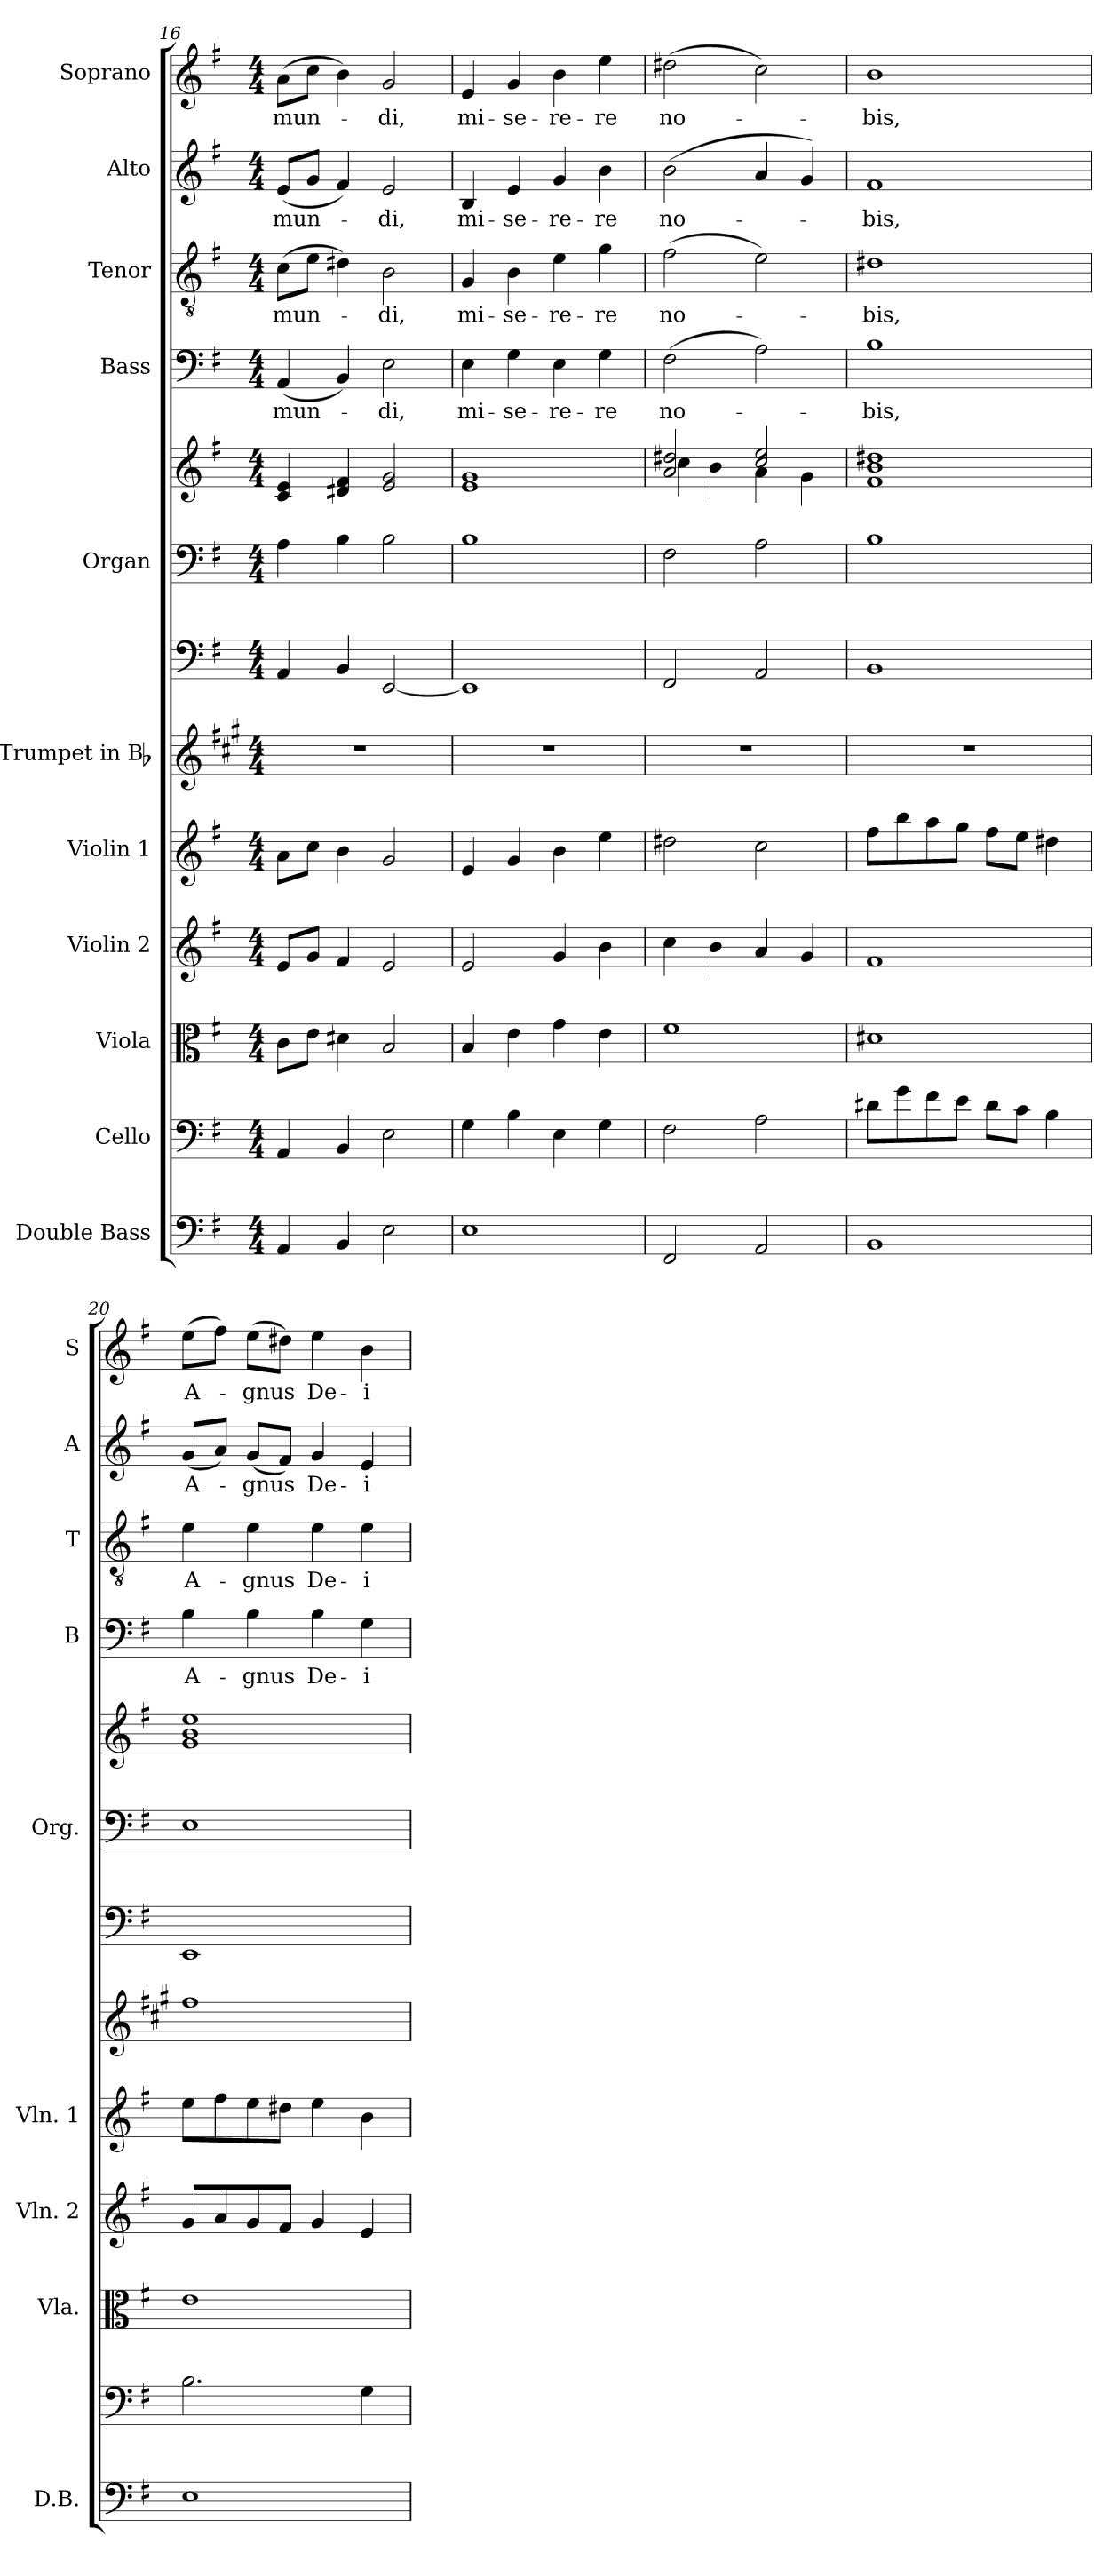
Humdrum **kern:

**kern	**kern	**kern	**kern	**kern	**kern	**kern	**kern	**kern	**kern	**text	**kern	**text	**kern	**text	**kern	**text
*part12	*part11	*part10	*part9	*part8	*part7	*part6	*part5	*part5	*part4	*part4	*part3	*part3	*part2	*part2	*part1	*part1
*staff13	*staff12	*staff11	*staff10	*staff9	*staff8	*staff7	*staff6	*staff5	*staff4	*staff4	*staff3	*staff3	*staff2	*staff2	*staff1	*staff1
*I"Double Bass	*I"Cello	*I"Viola	*I"Violin 2	*I"Violin 1	*I"Trumpet in Bb	*	*I"Organ	*	*I"Bass	*	*I"Tenor	*	*I"Alto	*	*I"Soprano	*
*I'D.B.	*	*I'Vla.	*I'Vln. 2	*I'Vln. 1	*	*	*I'Org.	*	*I'B	*	*I'T	*	*I'A	*	*I'S	*
*clefF4	*clefF4	*clefC3	*clefG2	*clefG2	*clefG2	*clefF4	*clefF4	*clefG2	*clefF4	*	*clefGv2	*	*clefG2	*	*clefG2	*
*ITrd7c12	*	*	*	*	*ITrd1c2	*	*	*	*	*	*	*	*	*	*	*
*k[f#]	*k[f#]	*k[f#]	*k[f#]	*k[f#]	*k[f#]	*k[f#]	*k[f#]	*k[f#]	*k[f#]	*	*k[f#]	*	*k[f#]	*	*k[f#]	*
*e:	*e:	*e:	*e:	*e:	*e:	*e:	*e:	*e:	*e:	*	*e:	*	*e:	*	*e:	*
*M4/4	*M4/4	*M4/4	*M4/4	*M4/4	*M4/4	*M4/4	*M4/4	*M4/4	*M4/4	*	*M4/4	*	*M4/4	*	*M4/4	*
=16	=16	=16	=16	=16	=16	=16	=16	=16	=16	=16	=16	=16	=16	=16	=16	=16
!	!	!	!	!	!	!	!	!	!	!LO:LY:b	!	!LO:LY:b	!	!LO:LY:b	!	!LO:LY:b
4AAA/	4AA/	8c\L	8e/L	8a\L	1r	4AA/	4A\	4c/ 4e/	(<4AA/	mun-	(>8c\L	mun-	(<8e/L	mun-	(>8a\L	mun-
.	.	8e\J	8g/J	8cc\J	.	.	.	.	.	.	8e\J	.	8g/J	.	8cc\J	.
4BBB/	4BB/	4d#X\	4f#/	4b\	.	4BB/	4B\	4d#X/ 4f#/	4BB/)	.	4d#X\)	.	4f#/)	.	4b\)	.
!	!	!	!	!	!	!	!	!	!	!LO:LY:b	!	!LO:LY:b	!	!LO:LY:b	!	!LO:LY:b
2EE\	2E\	2B/	2e/	2g/	.	[2EE/	2B\	2e/ 2g/	2E\	-di,	2B\	-di,	2e/	-di,	2g/	-di,
=17	=17	=17	=17	=17	=17	=17	=17	=17	=17	=17	=17	=17	=17	=17	=17	=17
!	!	!	!	!	!	!	!	!	!	!LO:LY:b	!	!LO:LY:b	!	!LO:LY:b	!	!LO:LY:b
1EE	4G\	4B/	2e/	4e/	1r	1EE]	1B	1e 1g	4E\	mi-	4G/	mi-	4B/	mi-	4e/	mi-
!	!	!	!	!	!	!	!	!	!	!LO:LY:b	!	!LO:LY:b	!	!LO:LY:b	!	!LO:LY:b
.	4B\	4e\	.	4g/	.	.	.	.	4G\	-se-	4B\	-se-	4e/	-se-	4g/	-se-
!	!	!	!	!	!	!	!	!	!	!LO:LY:b	!	!LO:LY:b	!	!LO:LY:b	!	!LO:LY:b
.	4E\	4g\	4g/	4b\	.	.	.	.	4E\	-re-	4e\	-re-	4g/	-re-	4b\	-re-
!	!	!	!	!	!	!	!	!	!	!LO:LY:b	!	!LO:LY:b	!	!LO:LY:b	!	!LO:LY:b
.	4G\	4e\	4b\	4ee\	.	.	.	.	4G\	-re	4g\	-re	4b\	-re	4ee\	-re
=18	=18	=18	=18	=18	=18	=18	=18	=18	=18	=18	=18	=18	=18	=18	=18	=18
*	*	*	*	*	*	*	*	*^	*	*	*	*	*	*	*	*
!	!	!	!	!	!	!	!	!	!	!	!LO:LY:b	!	!LO:LY:b	!	!LO:LY:b	!	!LO:LY:b
2FFF#/	2F#\	1f#	4cc\	2dd#X\	1r	2FF#/	2F#\	2a/ 2dd#X/	4cc\	(>2F#\	no-	(>2f#\	no-	(>2b\	no-	(>2dd#X\	no-
.	.	.	4b\	.	.	.	.	.	4b\	.	.	.	.	.	.	.	.
2AAA/	2A\	.	4a/	2cc\	.	2AA/	2A\	2cc/ 2ee/	4a\	2A\)	.	2e\)	.	4a/	.	2cc\)	.
.	.	.	4g/	.	.	.	.	.	4g\	.	.	.	.	4g/)	.	.	.
!!LO:PB:g=z
=19	=19	=19	=19	=19	=19	=19	=19	=19	=19	=19	=19	=19	=19	=19	=19	=19	=19
!	!	!	!	!	!	!	!	!	!	!	!LO:LY:b	!	!LO:LY:b	!	!LO:LY:b	!	!LO:LY:b
*	*	*	*	*	*	*	*	*v	*v	*	*	*	*	*	*	*	*
1BBB	8d#X\L	1d#X	1f#	8ff#\L	1r	1BB	1B	1f# 1b 1dd#X	1B	-bis,	1d#X	-bis,	1f#	-bis,	1b	-bis,
.	8g\	.	.	8bb\	.	.	.	.	.	.	.	.	.	.	.	.
.	8f#\	.	.	8aa\	.	.	.	.	.	.	.	.	.	.	.	.
.	8e\J	.	.	8gg\J	.	.	.	.	.	.	.	.	.	.	.	.
.	8d#\L	.	.	8ff#\L	.	.	.	.	.	.	.	.	.	.	.	.
.	8c\J	.	.	8ee\J	.	.	.	.	.	.	.	.	.	.	.	.
.	4B\	.	.	4dd#X\	.	.	.	.	.	.	.	.	.	.	.	.
=20	=20	=20	=20	=20	=20	=20	=20	=20	=20	=20	=20	=20	=20	=20	=20	=20
!	!	!	!	!	!	!	!	!	!	!LO:LY:b	!	!LO:LY:b	!	!LO:LY:b	!	!LO:LY:b
1EE	2.B\	1e	8g/L	8ee\L	1ee	1EE	1E	1g 1b 1ee	4B\	A-	4e\	A-	(<8g/L	A-	(>8ee\L	A-
.	.	.	8a/	8ff#\	.	.	.	.	.	.	.	.	8a/J)	.	8ff#\J)	.
!	!	!	!	!	!	!	!	!	!	!LO:LY:b	!	!LO:LY:b	!	!LO:LY:b	!	!LO:LY:b
.	.	.	8g/	8ee\	.	.	.	.	4B\	-gnus	4e\	-gnus	(<8g/L	-gnus	(>8ee\L	-gnus
.	.	.	8f#/J	8dd#X\J	.	.	.	.	.	.	.	.	8f#/J)	.	8dd#X\J)	.
!	!	!	!	!	!	!	!	!	!	!LO:LY:b	!	!LO:LY:b	!	!LO:LY:b	!	!LO:LY:b
.	.	.	4g/	4ee\	.	.	.	.	4B\	De-	4e\	De-	4g/	De-	4ee\	De-
!	!	!	!	!	!	!	!	!	!	!LO:LY:b	!	!LO:LY:b	!	!LO:LY:b	!	!LO:LY:b
.	4G\	.	4e/	4b\	.	.	.	.	4G\	-i	4e\	-i	4e/	-i	4b\	-i
=	=	=	=	=	=	=	=	=	=	=	=	=	=	=	=	=
*-	*-	*-	*-	*-	*-	*-	*-	*-	*-	*-	*-	*-	*-	*-	*-	*-
